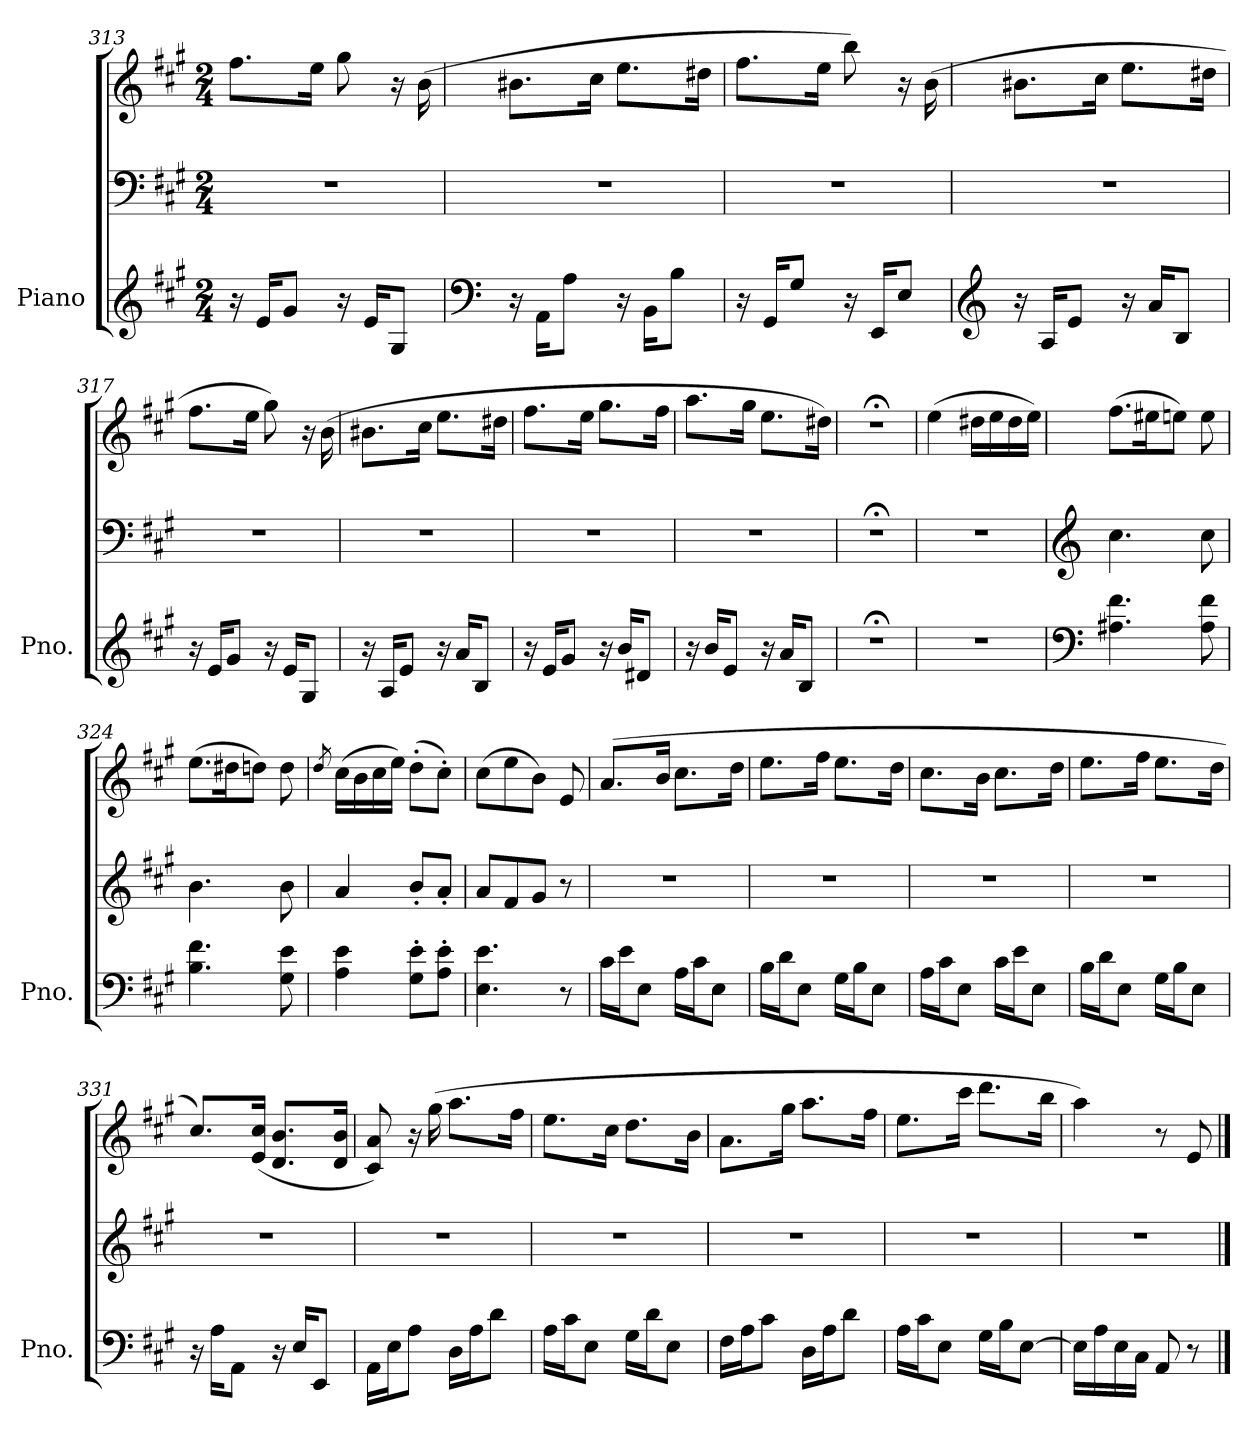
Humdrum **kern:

**kern	**kern	**kern
*part1	*part1	*part1
*staff3	*staff2	*staff1
*I"Piano	*	*
*I'Pno.	*	*
*clefG2	*clefF4	*clefG2
*k[f#c#g#]	*k[f#c#g#]	*k[f#c#g#]
*M2/4	*M2/4	*M2/4
=313	=313	=313
16r	2r	8.ff#\L
16e/KL	.	.
8g#/J	.	.
.	.	16ee\Jk
16r	.	8gg#\
16e/KL	.	.
8G#/J	.	16r
.	.	(>16b\
=314	=314	=314
*clefF4	*	*
16r	2r	8.b#X\L
16AA\KL	.	.
8A\J	.	.
.	.	16cc#\Jk
16r	.	8.ee\L
16BB\KL	.	.
8B\J	.	.
.	.	16dd#X\Jk
=315	=315	=315
16r	2r	8.ff#\L
16GG#/KL	.	.
8G#/J	.	.
.	.	16ee\Jk
16r	.	8bb\)
16EE/KL	.	.
8E/J	.	16r
.	.	(>16b\
=316	=316	=316
*clefG2	*	*
16r	2r	8.b#X\L
16A/KL	.	.
8e/J	.	.
.	.	16cc#\Jk
16r	.	8.ee\L
16a/KL	.	.
8B/J	.	.
.	.	16dd#X\Jk
=317	=317	=317
16r	2r	8.ff#\L
16e/KL	.	.
8g#/J	.	.
.	.	16ee\Jk
16r	.	8gg#\)
16e/KL	.	.
8G#/J	.	16r
.	.	(>16b\
=318	=318	=318
16r	2r	8.b#X\L
16A/KL	.	.
8e/J	.	.
.	.	16cc#\Jk
16r	.	8.ee\L
16a/KL	.	.
8B/J	.	.
.	.	16dd#X\Jk
=319	=319	=319
16r	2r	8.ff#\L
16e/KL	.	.
8g#/J	.	.
.	.	16ee\Jk
16r	.	8.gg#\L
16b/KL	.	.
8d#X/J	.	.
.	.	16ff#\Jk
=320	=320	=320
16r	2r	8.aa\L
16b/KL	.	.
8e/J	.	.
.	.	16gg#\Jk
16r	.	8.ee\L
16a/KL	.	.
8B/J	.	.
.	.	16dd#X\Jk)
=321	=321	=321
2r;<	2r;<	2r;<
=322	=322	=322
2r	2r	(>4ee\
.	.	16dd#X\LL
.	.	16ee\
.	.	16dd#\
.	.	16ee\JJ)
=323	=323	=323
*clefF4	*clefG2	*
4.A#X\ 4.f#\	4.cc#\	(>8.ff#\L
.	.	16ee#X\K
.	.	8een\J)
8A#\ 8f#\	8cc#\	8ee\
=324	=324	=324
4.B\ 4.f#\	4.b\	(>8.ee\L
.	.	16dd#X\K
.	.	8ddn\J)
8G#\ 8e\	8b\	8dd\
=325	=325	=325
.	.	8qdd/
4A\ 4e\	4a/	(>16cc#\LL
.	.	16b\
.	.	16cc#\
.	.	16ee\JJ)
8G#\' 8e\'L	8b'/L	(>8dd'\L
8A\' 8e\'J	8a'/J	8cc#'\J)
=326	=326	=326
4.E\ 4.e\	8a/L	(>8cc#\L
.	8f#/	8ee\
.	8g#/J	8b\J)
8r	8r	8e/
=327	=327	=327
16c#\LL	2r	(>8.a/L
16e\J	.	.
8E\J	.	.
.	.	16b/Jk
16A\LL	.	8.cc#\L
16c#\J	.	.
8E\J	.	.
.	.	16dd\Jk
=328	=328	=328
16B\LL	2r	8.ee\L
16d\J	.	.
8E\J	.	.
.	.	16ff#\Jk
16G#\LL	.	8.ee\L
16B\J	.	.
8E\J	.	.
.	.	16dd\Jk
=329	=329	=329
16A\LL	2r	8.cc#\L
16c#\J	.	.
8E\J	.	.
.	.	16b\Jk
16c#\LL	.	8.cc#\L
16e\J	.	.
8E\J	.	.
.	.	16dd\Jk
=330	=330	=330
16B\LL	2r	8.ee\L
16d\J	.	.
8E\J	.	.
.	.	16ff#\Jk
16G#\LL	.	8.ee\L
16B\J	.	.
8E\J	.	.
.	.	16dd\Jk
=331	=331	=331
16r	2r	8.cc#/L)
16A\KL	.	.
8AA\J	.	.
.	.	(<16e/ 16cc#/Jk
16r	.	8.d/ 8.b/L
16E/KL	.	.
8EE/J	.	.
.	.	16d/ 16b/Jk
=332	=332	=332
16AA\LL	2r	8c#/ 8a/)
16E\J	.	.
8A\J	.	16r
.	.	(>16gg#\
16D\LL	.	8.aa\L
16A\J	.	.
8d\J	.	.
.	.	16ff#\Jk
=333	=333	=333
16A\LL	2r	8.ee\L
16c#\J	.	.
8E\J	.	.
.	.	16cc#\Jk
16G#\LL	.	8.dd\L
16d\J	.	.
8E\J	.	.
.	.	16b\Jk
=334	=334	=334
16F#\LL	2r	8.a\L
16A\J	.	.
8c#\J	.	.
.	.	16gg#\Jk
16D\LL	.	8.aa\L
16A\J	.	.
8d\J	.	.
.	.	16ff#\Jk
=335	=335	=335
16A\LL	2r	8.ee\L
16c#\J	.	.
8E\J	.	.
.	.	16ccc#\Jk
16G#\LL	.	8.ddd\L
16B\J	.	.
[8E\J	.	.
.	.	16bb\Jk
=336	=336	=336
16E\LL]	2r	4aa\)
16A\	.	.
16E\	.	.
16C#\JJ	.	.
8AA/	.	8r
8r	.	8e/
==	==	==
*-	*-	*-
